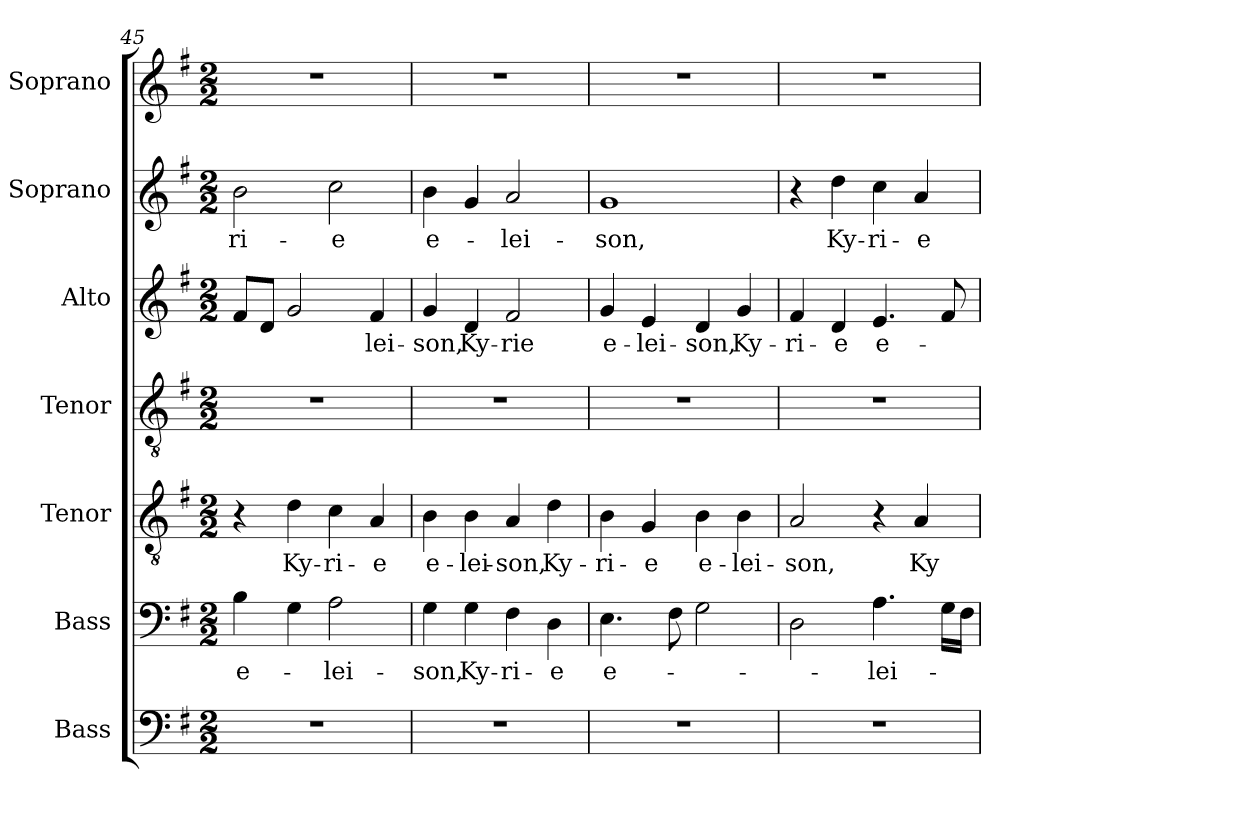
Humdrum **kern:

**kern	**kern	**text	**kern	**text	**kern	**kern	**text	**kern	**text	**kern
*part7	*part6	*part6	*part5	*part5	*part4	*part3	*part3	*part2	*part2	*part1
*staff7	*staff6	*staff6	*staff5	*staff5	*staff4	*staff3	*staff3	*staff2	*staff2	*staff1
*I"Bass	*I"Bass	*	*I"Tenor	*	*I"Tenor	*I"Alto	*	*I"Soprano	*	*I"Soprano
*I'B.	*I'B.	*	*I'T.	*	*I'T.	*I'A.	*	*I'S.	*	*I'S.
*clefF4	*clefF4	*	*clefGv2	*	*clefGv2	*clefG2	*	*clefG2	*	*clefG2
*	*	*	*ITrd7c12	*	*ITrd7c12	*	*	*	*	*
*k[f#]	*k[f#]	*	*k[f#]	*	*k[f#]	*k[f#]	*	*k[f#]	*	*k[f#]
*G:	*G:	*	*G:	*	*G:	*G:	*	*G:	*	*G:
*M2/2	*M2/2	*	*M2/2	*	*M2/2	*M2/2	*	*M2/2	*	*M2/2
=45	=45	=45	=45	=45	=45	=45	=45	=45	=45	=45
!	!	!LO:LY:b:color=#000000	!	!	!	!	!	!	!	!
!	!	!	!	!	!	!	!	!	!LO:LY:b:color=#000000	!
1r	4Bi\	e-	4r	.	1r	8f#i/L	.	2bi\	-ri-	1r
.	.	.	.	.	.	8di/J	.	.	.	.
!	!	!	!	!LO:LY:b:color=#000000	!	!	!	!	!	!
.	4Gi\	.	4Di\	Ky-	.	2gi/	.	.	.	.
!	!	!LO:LY:b:color=#000000	!	!	!	!	!	!	!	!
!	!	!	!	!LO:LY:b:color=#000000	!	!	!	!	!	!
!	!	!	!	!	!	!	!	!	!LO:LY:b:color=#000000	!
.	2Ai\	-lei-	4Ci\	-ri-	.	.	.	2cci\	-e	.
!	!	!	!	!LO:LY:b:color=#000000	!	!	!	!	!	!
!	!	!	!	!	!	!	!LO:LY:b:color=#000000	!	!	!
.	.	.	4AAi/	-e	.	4f#i/	-lei-	.	.	.
=46	=46	=46	=46	=46	=46	=46	=46	=46	=46	=46
!	!	!LO:LY:b:color=#000000	!	!	!	!	!	!	!	!
!	!	!	!	!LO:LY:b:color=#000000	!	!	!	!	!	!
!	!	!	!	!	!	!	!LO:LY:b:color=#000000	!	!	!
!	!	!	!	!	!	!	!	!	!LO:LY:b:color=#000000	!
1r	4Gi\	-son,	4BBi\	e-	1r	4gi/	-son,	4bi\	e-	1r
!	!	!LO:LY:b:color=#000000	!	!	!	!	!	!	!	!
!	!	!	!	!LO:LY:b:color=#000000	!	!	!	!	!	!
!	!	!	!	!	!	!	!LO:LY:b:color=#000000	!	!	!
.	4Gi\	Ky-	4BBi\	-lei-	.	4di/	Ky-	4gi/	.	.
!	!	!LO:LY:b:color=#000000	!	!	!	!	!	!	!	!
!	!	!	!	!LO:LY:b:color=#000000	!	!	!	!	!	!
!	!	!	!	!	!	!	!LO:LY:b:color=#000000	!	!	!
!	!	!	!	!	!	!	!	!	!LO:LY:b:color=#000000	!
.	4F#i\	-ri-	4AAi/	-son,	.	2f#i/	-rie	2ai/	-lei-	.
!	!	!LO:LY:b:color=#000000	!	!	!	!	!	!	!	!
!	!	!	!	!LO:LY:b:color=#000000	!	!	!	!	!	!
.	4Di\	-e	4Di\	Ky-	.	.	.	.	.	.
!!LO:LB:g=z
=47	=47	=47	=47	=47	=47	=47	=47	=47	=47	=47
!	!	!LO:LY:b:color=#000000	!	!	!	!	!	!	!	!
!	!	!	!	!LO:LY:b:color=#000000	!	!	!	!	!	!
!	!	!	!	!	!	!	!LO:LY:b:color=#000000	!	!	!
!	!	!	!	!	!	!	!	!	!LO:LY:b:color=#000000	!
1r	4.Ei\	e-	4BBi\	-ri-	1r	4gi/	e-	1gi	-son,	1r
!	!	!	!	!LO:LY:b:color=#000000	!	!	!	!	!	!
!	!	!	!	!	!	!	!LO:LY:b:color=#000000	!	!	!
.	.	.	4GGi/	-e	.	4ei/	-lei-	.	.	.
.	8F#i\	.	.	.	.	.	.	.	.	.
!	!	!	!	!LO:LY:b:color=#000000	!	!	!	!	!	!
!	!	!	!	!	!	!	!LO:LY:b:color=#000000	!	!	!
.	2Gi\	.	4BBi\	e-	.	4di/	-son,	.	.	.
!	!	!	!	!LO:LY:b:color=#000000	!	!	!	!	!	!
!	!	!	!	!	!	!	!LO:LY:b:color=#000000	!	!	!
.	.	.	4BBi\	-lei-	.	4gi/	Ky-	.	.	.
=48	=48	=48	=48	=48	=48	=48	=48	=48	=48	=48
!	!	!	!	!LO:LY:b:color=#000000	!	!	!	!	!	!
!	!	!	!	!	!	!	!LO:LY:b:color=#000000	!	!	!
1r	2Di\	.	2AAi/	-son,	1r	4f#i/	-ri-	4r	.	1r
!	!	!	!	!	!	!	!LO:LY:b:color=#000000	!	!	!
!	!	!	!	!	!	!	!	!	!LO:LY:b:color=#000000	!
.	.	.	.	.	.	4di/	-e	4ddi\	Ky-	.
!	!	!LO:LY:b:color=#000000	!	!	!	!	!	!	!	!
!	!	!	!	!	!	!	!LO:LY:b:color=#000000	!	!	!
!	!	!	!	!	!	!	!	!	!LO:LY:b:color=#000000	!
.	4.Ai\	-lei-	4r	.	.	4.ei/	e-	4cci\	-ri-	.
!	!	!	!	!LO:LY:b:color=#000000	!	!	!	!	!	!
!	!	!	!	!	!	!	!	!	!LO:LY:b:color=#000000	!
.	.	.	4AAi/	Ky-	.	.	.	4ai/	-e	.
.	16Gi\LL	.	.	.	.	8f#i/	.	.	.	.
.	16F#i\JJ	.	.	.	.	.	.	.	.	.
=	=	=	=	=	=	=	=	=	=	=
*-	*-	*-	*-	*-	*-	*-	*-	*-	*-	*-
